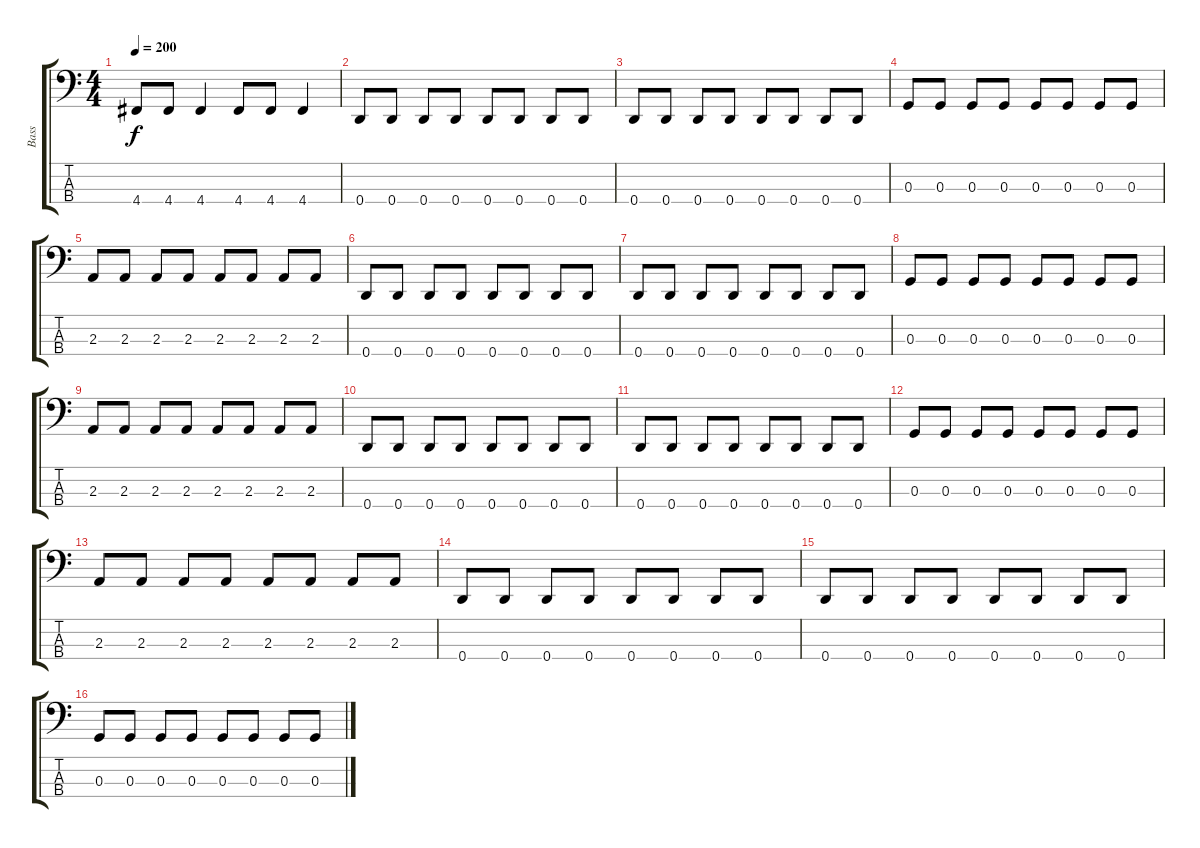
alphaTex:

\track ("Bass" "Bass") {instrument electricbasspick}
\staff {score tabs}
\tuning (F2 C2 G1 D1) {hide}
\ts (4 4)
\tempo 200
\clef f4
\ks c
4.4.8{dy f} 4.4.8 4.4.4 4.4.8 4.4.8 4.4.4 |
0.4.8 0.4.8 0.4.8 0.4.8 0.4.8 0.4.8 0.4.8 0.4.8 |
0.4.8 0.4.8 0.4.8 0.4.8 0.4.8 0.4.8 0.4.8 0.4.8 |
0.3.8 0.3.8 0.3.8 0.3.8 0.3.8 0.3.8 0.3.8 0.3.8 |
2.3.8 2.3.8 2.3.8 2.3.8 2.3.8 2.3.8 2.3.8 2.3.8 |
0.4.8 0.4.8 0.4.8 0.4.8 0.4.8 0.4.8 0.4.8 0.4.8 |
0.4.8 0.4.8 0.4.8 0.4.8 0.4.8 0.4.8 0.4.8 0.4.8 |
0.3.8 0.3.8 0.3.8 0.3.8 0.3.8 0.3.8 0.3.8 0.3.8 |
2.3.8 2.3.8 2.3.8 2.3.8 2.3.8 2.3.8 2.3.8 2.3.8 |
0.4.8 0.4.8 0.4.8 0.4.8 0.4.8 0.4.8 0.4.8 0.4.8 |
0.4.8 0.4.8 0.4.8 0.4.8 0.4.8 0.4.8 0.4.8 0.4.8 |
0.3.8 0.3.8 0.3.8 0.3.8 0.3.8 0.3.8 0.3.8 0.3.8 |
2.3.8 2.3.8 2.3.8 2.3.8 2.3.8 2.3.8 2.3.8 2.3.8 |
0.4.8 0.4.8 0.4.8 0.4.8 0.4.8 0.4.8 0.4.8 0.4.8 |
0.4.8 0.4.8 0.4.8 0.4.8 0.4.8 0.4.8 0.4.8 0.4.8 |
0.3.8 0.3.8 0.3.8 0.3.8 0.3.8 0.3.8 0.3.8 0.3.8
